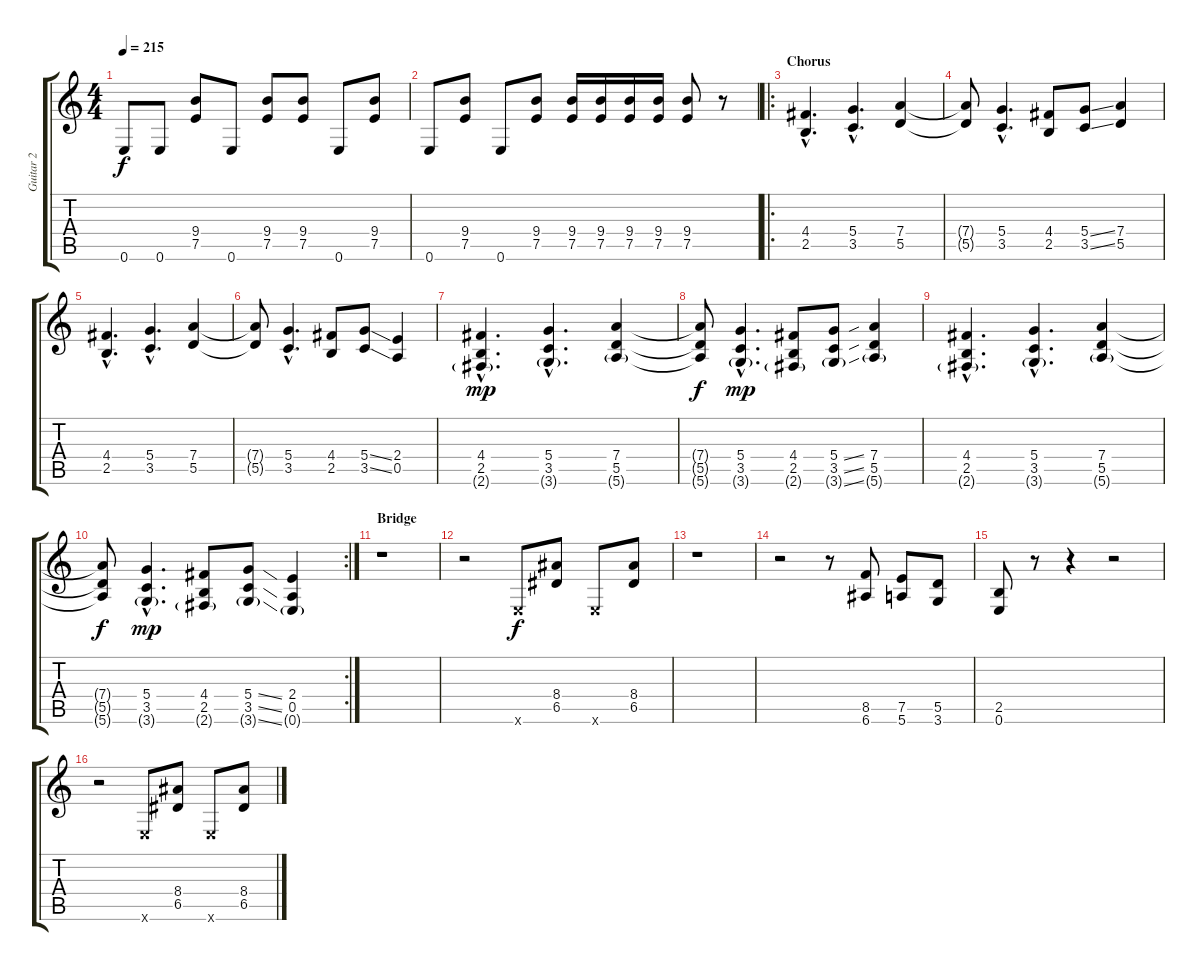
\track ("Guitar 2" "Guitar 2") {instrument overdrivenguitar}
\staff {score tabs}
\tuning (E4 B3 G3 D3 A2 E2) {hide}
\ts (4 4)
\tempo 215
\clef g2
\ks c
0.6.8{dy f} 0.6.8 (9.4 7.5).8 0.6.8 (9.4 7.5).8 (9.4 7.5).8 0.6.8 (9.4 7.5).8 |
0.6.8 (9.4 7.5).8 0.6.8 (9.4 7.5).8 (9.4 7.5).16 (9.4 7.5).16 (9.4 7.5).16 (9.4 7.5).16 (9.4 7.5).8 r.8 |
\ro
\section ("" "Chorus")
(4.4{hac} 2.5{hac}).4{d} (5.4{hac} 3.5{hac}).4{d} (7.4 5.5).4 |
(7.4{t} 5.5{t}).8 (5.4{hac} 3.5{hac}).4{d} (4.4 2.5).8 (5.4{ss} 3.5{ss}).8 (7.4 5.5).4 |
(4.4{hac} 2.5{hac}).4{d} (5.4{hac} 3.5{hac}).4{d} (7.4 5.5).4 |
(7.4{t} 5.5{t}).8 (5.4{hac} 3.5{hac}).4{d} (4.4 2.5).8 (5.4{ss} 3.5{ss}).8 (2.4 0.5).4 |
(4.4{hac} 2.5{hac} 2.6{g hac}).4{d dy mp} (5.4{hac} 3.5{hac} 3.6{g hac}).4{d} (7.4 5.5 5.6{g}).4 |
(7.4{t} 5.5{t} 5.6{t}).8{dy f} (5.4{hac} 3.5{hac} 3.6{g hac}).4{d dy mp} (4.4 2.5 2.6{g}).8 (5.4{ss} 3.5{ss} 3.6{ss g}).8 (7.4 5.5 5.6{g}).4 |
(4.4{hac} 2.5{hac} 2.6{g hac}).4{d} (5.4{hac} 3.5{hac} 3.6{g hac}).4{d} (7.4 5.5 5.6{g}).4 |
\rc 2
(7.4{t} 5.5{t} 5.6{t}).8{dy f} (5.4{hac} 3.5{hac} 3.6{g hac}).4{d dy mp} (4.4 2.5 2.6{g}).8 (5.4{ss} 3.5{ss} 3.6{ss g}).8 (2.4 0.5 0.6{g}).4 |
\section ("" "Bridge")
r.1 |
r.2 0.6{x}.8{dy f} (8.4 6.5).8 0.6{x}.8 (8.4 6.5).8 |
r.1 |
r.2 r.8 (8.5 6.6).8 (7.5 5.6).8 (5.5 3.6).8 |
(2.5 0.6).8 r.8 r.4 r.2 |
r.2 0.6{x}.8 (8.4 6.5).8 0.6{x}.8 (8.4 6.5).8
